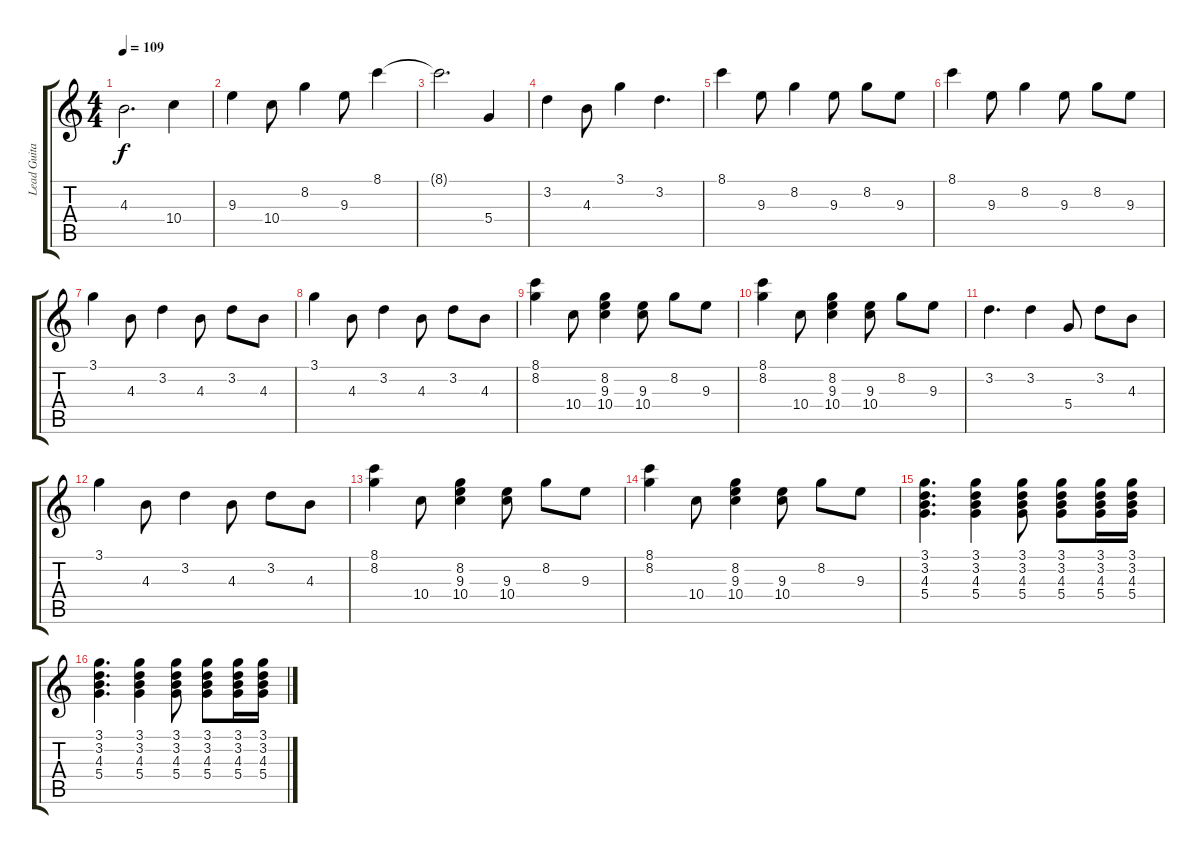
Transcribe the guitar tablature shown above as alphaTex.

\track ("Lead Guitar 2" "Lead Guita") {instrument electricguitarclean}
\staff {score tabs}
\tuning (E4 B3 G3 D3 A2 E2) {hide}
\ts (4 4)
\tempo 109
\clef g2
\ks c
4.3{t}.2{d dy f} 10.4.4 |
9.3.4 10.4.8 8.2.4 9.3.8 8.1.4 |
8.1{t}.2{d} 5.4.4 |
3.2.4 4.3.8 3.1.4 3.2.4{d} |
8.1.4 9.3.8 8.2.4 9.3.8 8.2.8 9.3.8 |
8.1.4 9.3.8 8.2.4 9.3.8 8.2.8 9.3.8 |
3.1.4 4.3.8 3.2.4 4.3.8 3.2.8 4.3.8 |
3.1.4 4.3.8 3.2.4 4.3.8 3.2.8 4.3.8 |
(8.1 8.2).4 10.4.8 (8.2 9.3 10.4).4 (9.3 10.4).8 8.2.8 9.3.8 |
(8.1 8.2).4 10.4.8 (8.2 9.3 10.4).4 (9.3 10.4).8 8.2.8 9.3.8 |
3.2.4{d} 3.2.4 5.4.8 3.2.8 4.3.8 |
3.1.4 4.3.8 3.2.4 4.3.8 3.2.8 4.3.8 |
(8.1 8.2).4 10.4.8 (8.2 9.3 10.4).4 (9.3 10.4).8 8.2.8 9.3.8 |
(8.1 8.2).4 10.4.8 (8.2 9.3 10.4).4 (9.3 10.4).8 8.2.8 9.3.8 |
(3.1 3.2 4.3 5.4).4{d} (3.1 3.2 4.3 5.4).4 (3.1 3.2 4.3 5.4).8 (3.1 3.2 4.3 5.4).8 (3.1 3.2 4.3 5.4).16 (3.1 3.2 4.3 5.4).16 |
(3.1 3.2 4.3 5.4).4{d} (3.1 3.2 4.3 5.4).4 (3.1 3.2 4.3 5.4).8 (3.1 3.2 4.3 5.4).8 (3.1 3.2 4.3 5.4).16 (3.1 3.2 4.3 5.4).16
